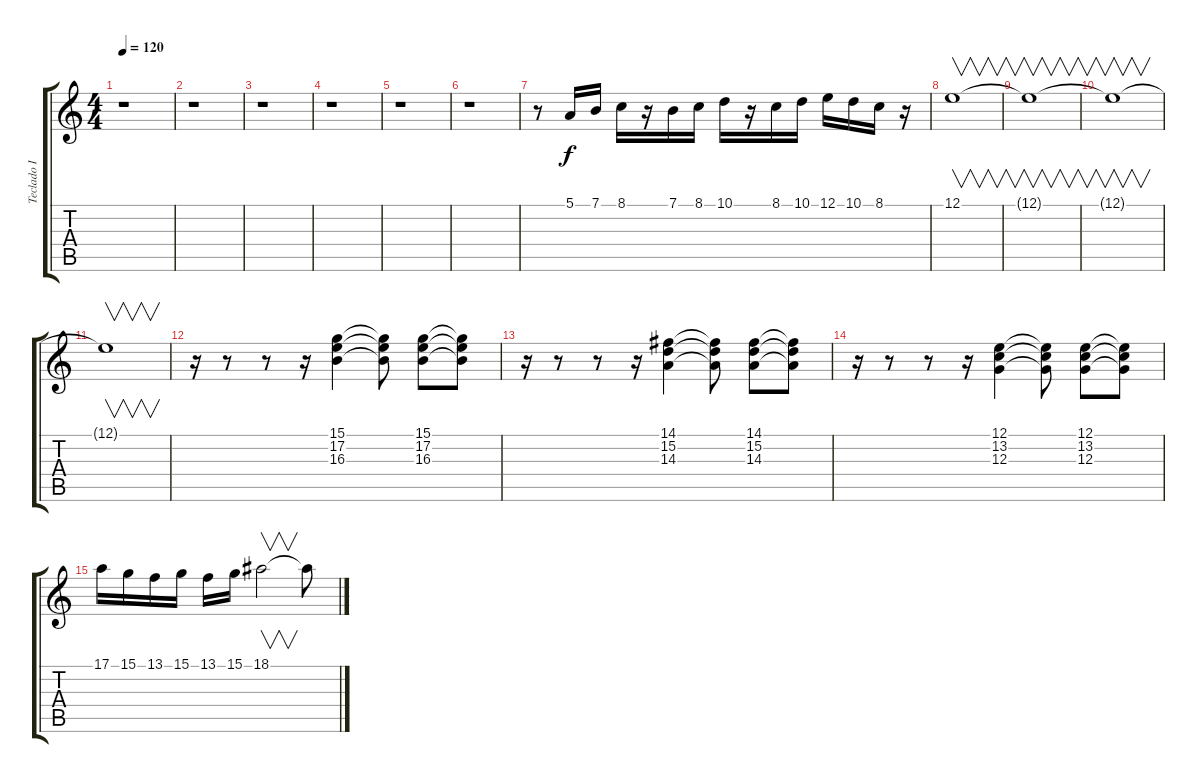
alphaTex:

\track ("Teclado I" "Teclado I") {instrument synthstrings2}
\staff {score tabs}
\tuning (E4 B3 G3 D3 A2 E2) {hide}
\ts (4 4)
\tempo 120
\clef g2
\ks c
r.1{dy f} |
r.1 |
r.1 |
r.1 |
r.1 |
r.1 |
r.8 5.1.16 7.1.16 8.1.16 r.16 7.1.16 8.1.16 10.1.16 r.16 8.1.16 10.1.16 12.1.16 10.1.16 8.1.16 r.16 |
12.1.1{v} |
12.1{t}.1{v} |
12.1{t}.1{v} |
12.1{t}.1{v} |
r.16 r.8 r.8 r.16 (15.1 17.2 16.3).4 (15.1{t} 17.2{t} 16.3{t}).8 (15.1 17.2 16.3).8 (15.1{t} 17.2{t} 16.3{t}).8 |
r.16 r.8 r.8 r.16 (14.1 15.2 14.3).4 (14.1{t} 15.2{t} 14.3{t}).8 (14.1 15.2 14.3).8 (14.1{t} 15.2{t} 14.3{t}).8 |
r.16 r.8 r.8 r.16 (12.1 13.2 12.3).4 (12.1{t} 13.2{t} 12.3{t}).8 (12.1 13.2 12.3).8 (12.1{t} 13.2{t} 12.3{t}).8 |
17.1.16 15.1.16 13.1.16 15.1.16 13.1.16 15.1.16 18.1.2{v} 18.1{t}.8
